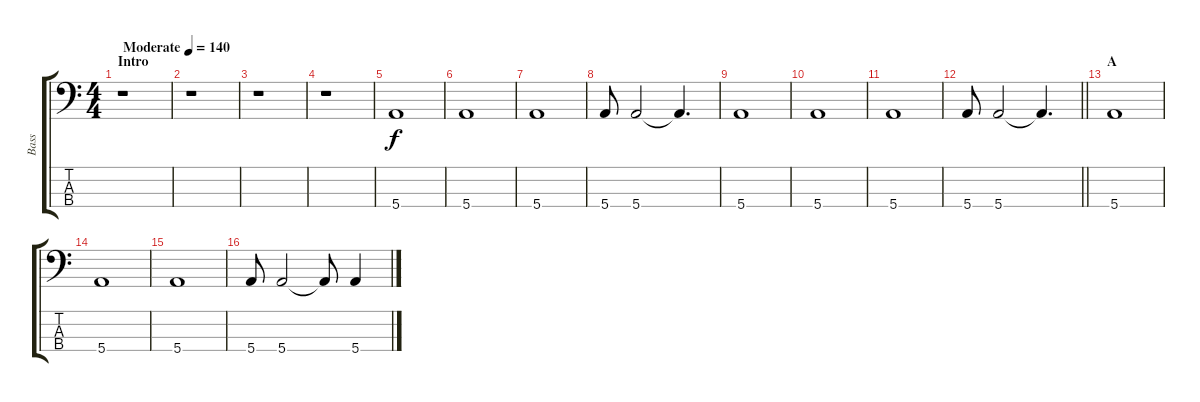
\track ("Bass" "Bass") {instrument electricbasspick}
\staff {score tabs}
\tuning (G2 D2 A1 E1) {hide}
\ts (4 4)
\section ("" "Intro")
\tempo (140 "Moderate")
\clef f4
\ks c
r.1{dy f instrument electricbasspick} |
r.1 |
r.1 |
r.1 |
5.4.1 |
5.4.1 |
5.4.1 |
5.4.8 5.4.2 5.4{t}.4{d} |
5.4.1 |
5.4.1 |
5.4.1 |
\barLineRight lightlight
5.4.8 5.4.2 5.4{t}.4{d} |
\section ("" "A")
5.4.1 |
5.4.1 |
5.4.1 |
5.4.8 5.4.2 5.4{t}.8 5.4{ss}.4
